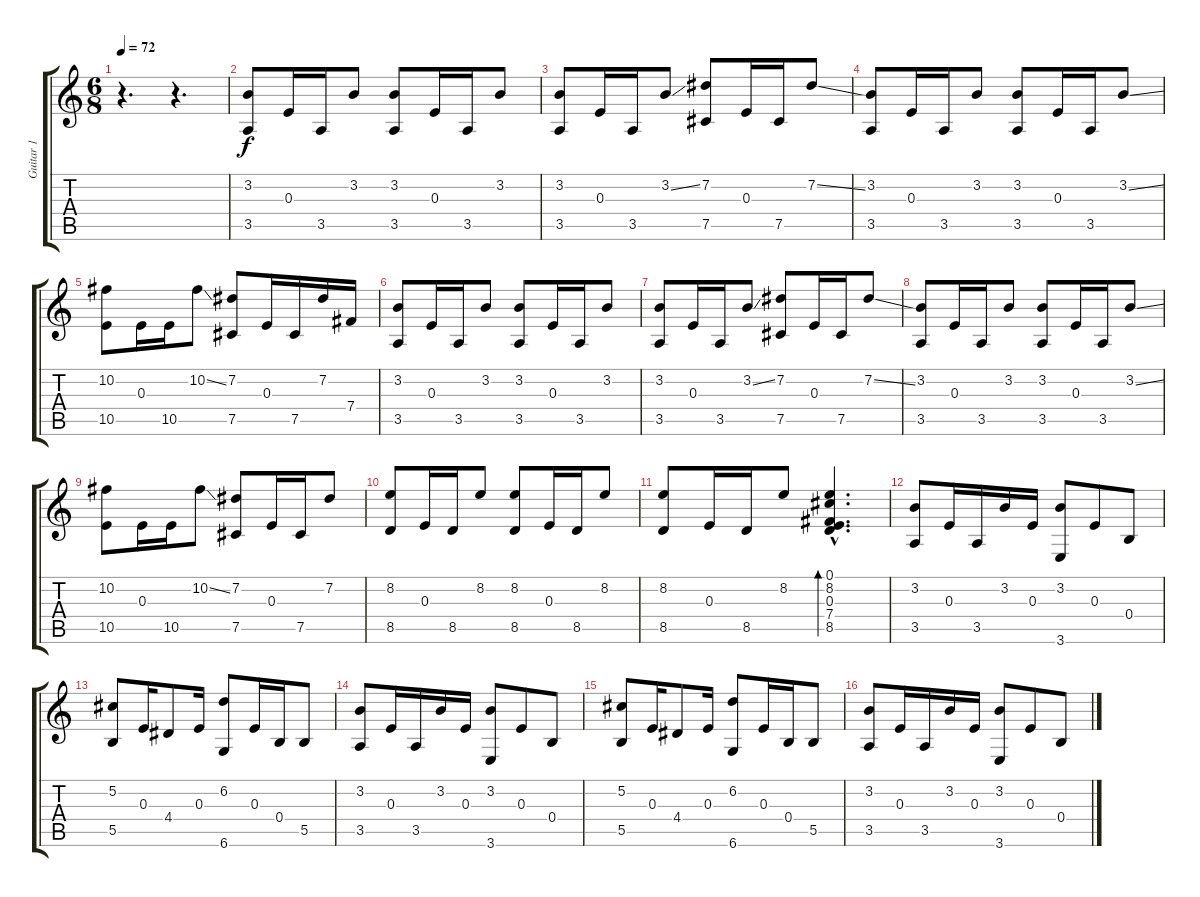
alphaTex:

\track ("Guitar 1" "Guitar 1") {instrument acousticguitarnylon}
\staff {score tabs}
\tuning (Db4 Ab3 E3 B2 Gb2 Db2) {hide}
\ts (6 8)
\tempo 72
\clef g2
\ks c
r.4{d dy f instrument acousticguitarnylon} r.4{d} |
(3.2 3.5).8 0.3.16 3.5.16 3.2.8 (3.2 3.5).8 0.3.16 3.5.16 3.2.8 |
(3.2 3.5).8 0.3.16 3.5.16 3.2{ss}.8 (7.2 7.5).8 0.3.16 7.5.16 7.2{ss}.8 |
(3.2 3.5).8 0.3.16 3.5.16 3.2.8 (3.2 3.5).8 0.3.16 3.5.16 3.2{ss}.8 |
(10.2 10.5).8 0.3.16 10.5.16 10.2{ss}.8 (7.2 7.5).8 0.3.16 7.5.16 7.2.16 7.4.16 |
(3.2 3.5).8 0.3.16 3.5.16 3.2.8 (3.2 3.5).8 0.3.16 3.5.16 3.2.8 |
(3.2 3.5).8 0.3.16 3.5.16 3.2{ss}.8 (7.2 7.5).8 0.3.16 7.5.16 7.2{ss}.8 |
(3.2 3.5).8 0.3.16 3.5.16 3.2.8 (3.2 3.5).8 0.3.16 3.5.16 3.2{ss}.8 |
(10.2 10.5).8 0.3.16 10.5.16 10.2{ss}.8 (7.2 7.5).8 0.3.16 7.5.16 7.2.8 |
(8.2 8.5).8 0.3.16 8.5.16 8.2.8 (8.2 8.5).8 0.3.16 8.5.16 8.2.8 |
(8.2 8.5).8 0.3.16 8.5.16 8.2.8 (0.1{hac} 8.2{hac} 0.3{hac} 7.4{hac} 8.5{hac}).4{d bd 120} |
(3.2 3.5).8 0.3.16 3.5.16 3.2.16 0.3.16 (3.2 3.6).8 0.3.8 0.4.8 |
(5.2 5.5).8 0.3.16 4.4.8 0.3.16 (6.2 6.6).8 0.3.16 0.4.16 5.5.8 |
(3.2 3.5).8 0.3.16 3.5.16 3.2.16 0.3.16 (3.2 3.6).8 0.3.8 0.4.8 |
(5.2 5.5).8 0.3.16 4.4.8 0.3.16 (6.2 6.6).8 0.3.16 0.4.16 5.5.8 |
(3.2 3.5).8 0.3.16 3.5.16 3.2.16 0.3.16 (3.2 3.6).8 0.3.8 0.4.8
